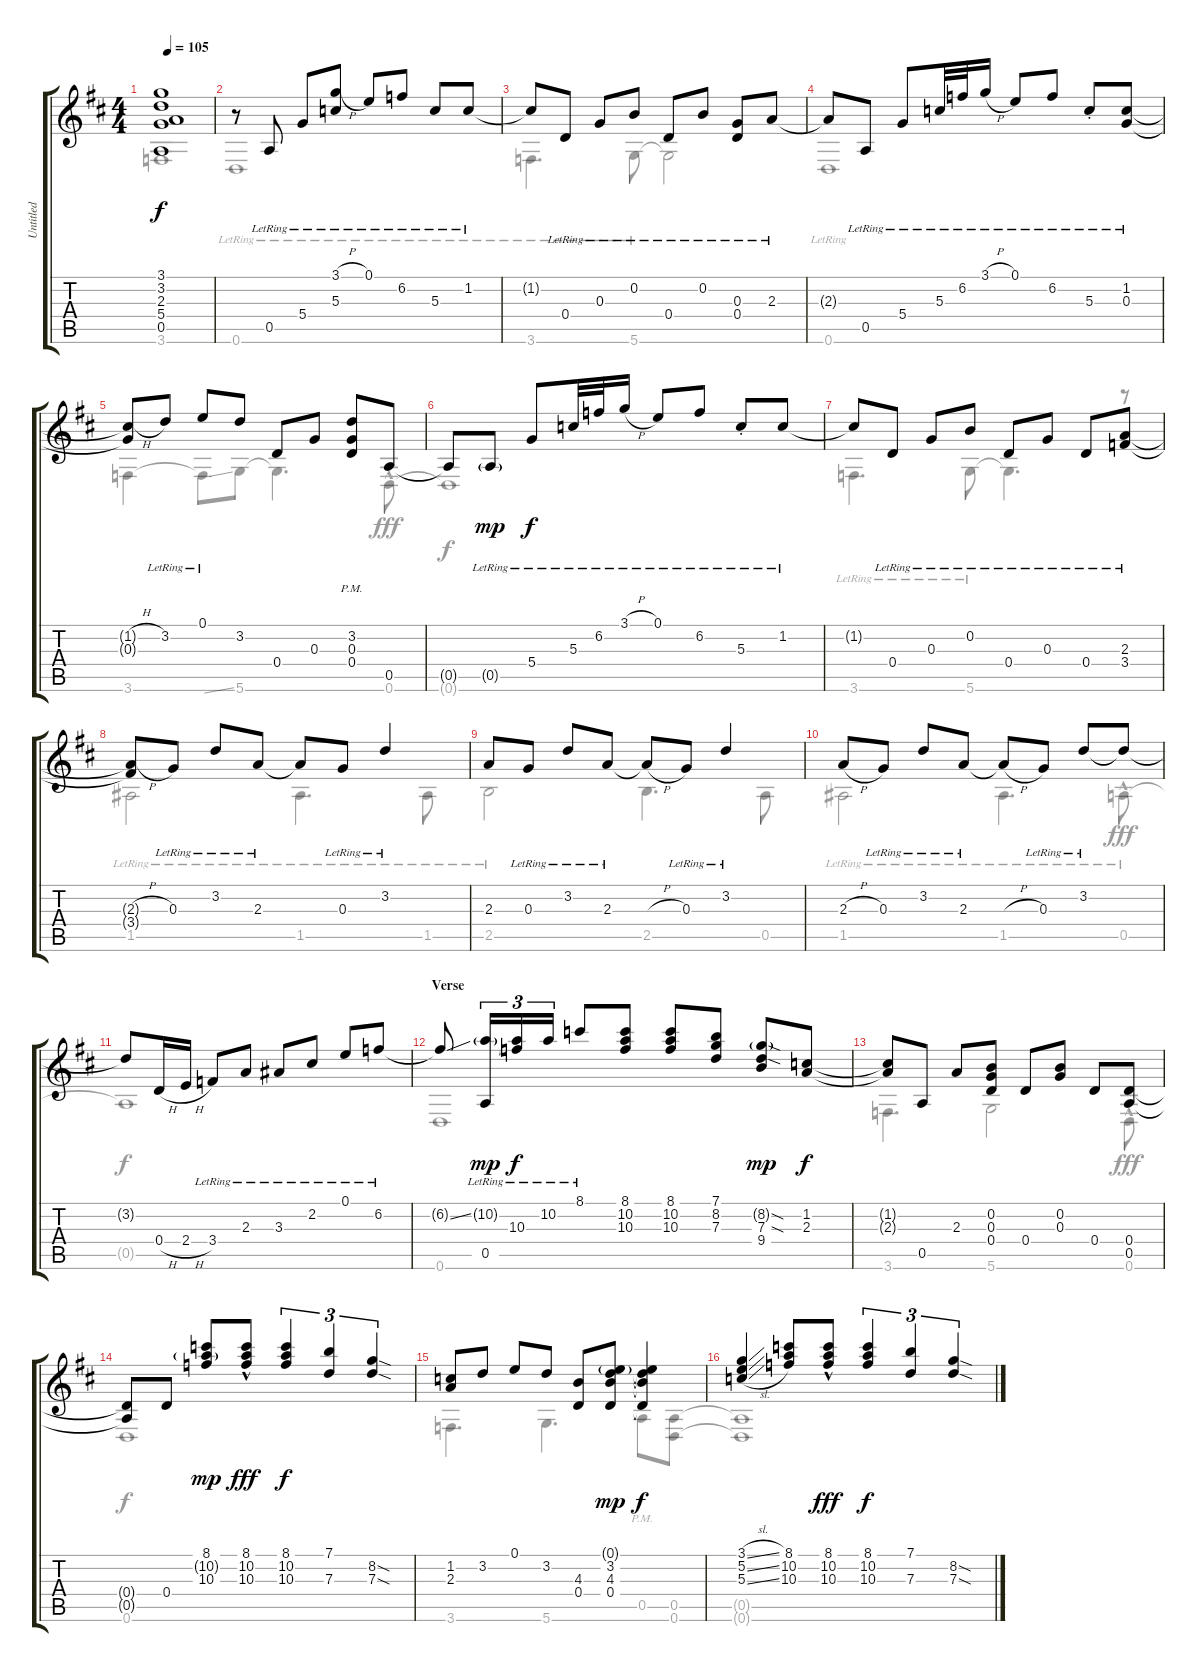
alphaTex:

\track ("Untitled" "Untitled") {instrument acousticguitarsteel}
\staff {score tabs}
\tuning (E4 B3 G3 D3 A2 D2) {hide}
\voice
\ts (4 4)
\tempo 105
\clef g2
\ks d
(3.1{t} 3.2{t} 2.3{t} 5.4{t} 0.5{t}).1{dy f} |
r.8 0.5{lr}.8 5.4{lr}.8 (3.1{h lr} 5.3{lr}).8 0.1{lr}.8 6.2{lr}.8 5.3{lr}.8 1.2{lr}.8 |
1.2{t}.8 0.4{lr}.8 0.3{lr}.8 0.2{lr}.8 0.4{lr}.8 0.2{lr}.8 (0.3{lr} 0.4{lr}).8 2.3{lr}.8 |
2.3{t}.8 0.5{lr}.8 5.4{lr}.8 5.3{lr}.32 6.2{lr}.32 3.1{h lr}.16 0.1{lr}.8 6.2{lr}.8 5.3{st lr}.8 (1.2{lr} 0.3{lr}).8 |
(1.2{h t} 0.3{t}).8 3.2{lr}.8 0.1{lr}.8 3.2.8 0.4.8 0.3.8 (3.2{pm} 0.3{pm} 0.4{pm}).8 0.5.8 |
0.5{t}.8 0.5{g lr}.8{dy mp} 5.4{lr}.8{dy f} 5.3{lr}.32 6.2{lr}.32 3.1{h lr}.16 0.1{lr}.8 6.2{lr}.8 5.3{st lr}.8 1.2{lr}.8 |
1.2{t}.8 0.4{lr}.8 0.3{lr}.8 0.2{lr}.8 0.4{lr}.8 0.3{lr}.8 0.4{lr}.8 (2.3{lr} 3.4{lr}).8 |
(2.3{h t} 3.4{t}).8 0.3{lr}.8 3.2{lr}.8 2.3{lr}.8 2.3{t}.8 0.3{lr}.8 3.2{lr}.4 |
2.3.8 0.3{lr}.8 3.2{lr}.8 2.3{lr}.8 2.3{h t}.8 0.3{lr}.8 3.2{lr}.4 |
2.3{h}.8 0.3{lr}.8 3.2{lr}.8 2.3{lr}.8 2.3{h t}.8 0.3{lr}.8 3.2{lr}.8 3.2{t}.8 |
3.2{t}.8 0.4{h}.16 2.4{h}.16 3.4{lr}.8 2.3{lr}.8 3.3{lr}.8 2.2{lr}.8 0.1{lr}.8 6.2{lr}.8 |
\section ("" "Verse")
6.2{ss t}.8 (10.2{g lr} 0.5{lr}).16{tu (3 2) dy mp} (10.2{t} 10.3{lr}).16{tu (3 2) dy f} 10.2{lr}.16{tu (3 2)} 8.1{lr}.8 (8.1 10.2 10.3).8 (8.1 10.2 10.3).8 (7.1 8.2 7.3).8 (8.2{sod g} 7.3{sod} 9.4).8{dy mp} (1.2 2.3).8{dy f} |
(1.2{t} 2.3{t}).8 0.5.8 2.3.8 (0.2 0.3 0.4).8 0.4.8 (0.2 0.3).8 0.4.8 (0.4 0.5).8 |
(0.4{t} 0.5{t}).8 0.4.8 (8.1 10.2{g} 10.3).8{dy mp} (8.1{hac} 10.2{hac} 10.3{hac}).8{dy fff} (8.1 10.2 10.3).4{tu (3 2) dy f} (7.1 7.3).4{tu (3 2)} (8.2{sod} 7.3{sod}).4{tu (3 2)} |
(1.2 2.3).8 3.2.8 0.1.8 3.2.8 (4.3 0.4).8 (0.1{g} 3.2 4.3 0.4).8{dy mp} (0.1{t} 3.2{t} 4.3{t} 0.4{t}).4{dy f} |
(3.1{sl} 5.2{sl} 5.3{sl}).4 (8.1 10.2 10.3).8 (8.1{hac} 10.2{hac} 10.3{hac}).8{dy fff} (8.1 10.2 10.3).4{tu (3 2) dy f} (7.1 7.3).4{tu (3 2)} (8.2{sod} 7.3{sod}).4{tu (3 2)}
\voice
\clef g2
\ottava regular
\simile none
\ks d
3.6{t}.1{dy f} |
0.6{lr}.1 |
3.6{lr}.4{d} 5.6{lr}.8 5.6{t}.2 |
0.6{lr}.1 |
3.6.4 3.6{ss t}.8 5.6.8 5.6{t}.4{d} 0.6{hac}.8{dy fff} |
0.6{t}.1{dy f} |
3.6{lr}.4{d} 5.6{lr}.8 5.6{t}.4{d} r.8 |
1.5{lr}.2 1.5{lr}.4{d} 1.5{lr}.8 |
2.5{lr}.2 2.5.4{d} 0.5.8 |
1.5{lr}.2 1.5{lr}.4{d} 0.5{hac lr}.8{dy fff} |
0.5{t}.1{dy f} |
0.6.1 |
3.6.4{d} 5.6.2 0.6{hac}.8{dy fff} |
0.6.1{dy f} |
3.6.4{d} 5.6.4{d} 0.5{pm}.8 (0.5 0.6).8 |
(0.5{t} 0.6{t}).1
